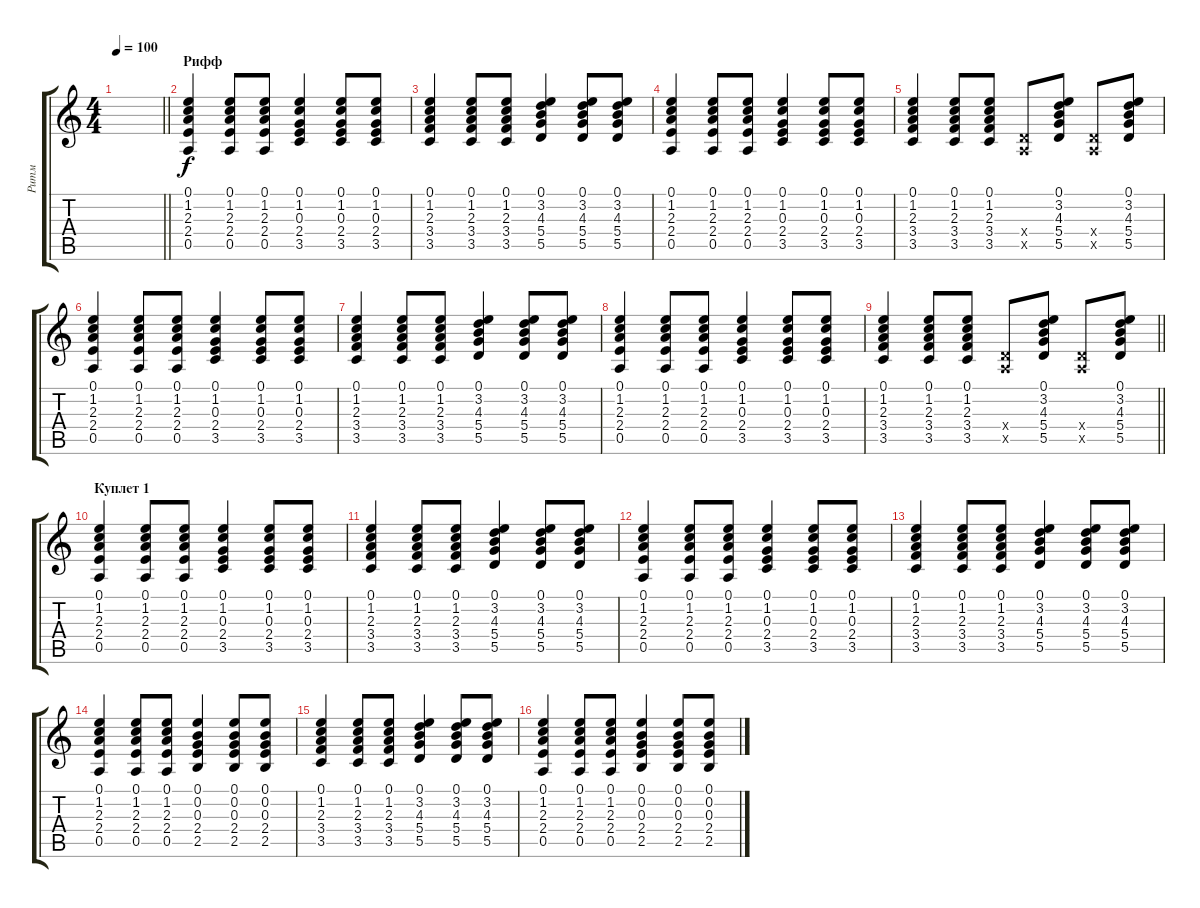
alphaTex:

\track ("Ритм" "Ритм") {instrument acousticguitarsteel}
\staff {score tabs}
\tuning (E4 B3 G3 D3 A2 E2) {hide}
\ts (4 4)
\tempo 100
\clef g2
\barLineRight lightlight
\ks c
|
\section ("" "Рифф")
(0.1 1.2 2.3 2.4 0.5).4 (0.1 1.2 2.3 2.4 0.5).8 (0.1 1.2 2.3 2.4 0.5).8 (0.1 1.2 0.3 2.4 3.5).4 (0.1 1.2 0.3 2.4 3.5).8 (0.1 1.2 0.3 2.4 3.5).8 |
(0.1 1.2 2.3 3.4 3.5).4 (0.1 1.2 2.3 3.4 3.5).8 (0.1 1.2 2.3 3.4 3.5).8 (0.1 3.2 4.3 5.4 5.5).4 (0.1 3.2 4.3 5.4 5.5).8 (0.1 3.2 4.3 5.4 5.5).8 |
(0.1 1.2 2.3 2.4 0.5).4 (0.1 1.2 2.3 2.4 0.5).8 (0.1 1.2 2.3 2.4 0.5).8 (0.1 1.2 0.3 2.4 3.5).4 (0.1 1.2 0.3 2.4 3.5).8 (0.1 1.2 0.3 2.4 3.5).8 |
(0.1 1.2 2.3 3.4 3.5).4 (0.1 1.2 2.3 3.4 3.5).8 (0.1 1.2 2.3 3.4 3.5).8 (0.4{x} 0.5{x}).8 (0.1 3.2 4.3 5.4 5.5).8 (0.4{x} 0.5{x}).8 (0.1 3.2 4.3 5.4 5.5).8 |
(0.1 1.2 2.3 2.4 0.5).4 (0.1 1.2 2.3 2.4 0.5).8 (0.1 1.2 2.3 2.4 0.5).8 (0.1 1.2 0.3 2.4 3.5).4 (0.1 1.2 0.3 2.4 3.5).8 (0.1 1.2 0.3 2.4 3.5).8 |
(0.1 1.2 2.3 3.4 3.5).4 (0.1 1.2 2.3 3.4 3.5).8 (0.1 1.2 2.3 3.4 3.5).8 (0.1 3.2 4.3 5.4 5.5).4 (0.1 3.2 4.3 5.4 5.5).8 (0.1 3.2 4.3 5.4 5.5).8 |
(0.1 1.2 2.3 2.4 0.5).4 (0.1 1.2 2.3 2.4 0.5).8 (0.1 1.2 2.3 2.4 0.5).8 (0.1 1.2 0.3 2.4 3.5).4 (0.1 1.2 0.3 2.4 3.5).8 (0.1 1.2 0.3 2.4 3.5).8 |
\barLineRight lightlight
(0.1 1.2 2.3 3.4 3.5).4 (0.1 1.2 2.3 3.4 3.5).8 (0.1 1.2 2.3 3.4 3.5).8 (0.4{x} 0.5{x}).8 (0.1 3.2 4.3 5.4 5.5).8 (0.4{x} 0.5{x}).8 (0.1 3.2 4.3 5.4 5.5).8 |
\section ("" "Куплет 1")
(0.1 1.2 2.3 2.4 0.5).4 (0.1 1.2 2.3 2.4 0.5).8 (0.1 1.2 2.3 2.4 0.5).8 (0.1 1.2 0.3 2.4 3.5).4 (0.1 1.2 0.3 2.4 3.5).8 (0.1 1.2 0.3 2.4 3.5).8 |
(0.1 1.2 2.3 3.4 3.5).4 (0.1 1.2 2.3 3.4 3.5).8 (0.1 1.2 2.3 3.4 3.5).8 (0.1 3.2 4.3 5.4 5.5).4 (0.1 3.2 4.3 5.4 5.5).8 (0.1 3.2 4.3 5.4 5.5).8 |
(0.1 1.2 2.3 2.4 0.5).4 (0.1 1.2 2.3 2.4 0.5).8 (0.1 1.2 2.3 2.4 0.5).8 (0.1 1.2 0.3 2.4 3.5).4 (0.1 1.2 0.3 2.4 3.5).8 (0.1 1.2 0.3 2.4 3.5).8 |
(0.1 1.2 2.3 3.4 3.5).4 (0.1 1.2 2.3 3.4 3.5).8 (0.1 1.2 2.3 3.4 3.5).8 (0.1 3.2 4.3 5.4 5.5).4 (0.1 3.2 4.3 5.4 5.5).8 (0.1 3.2 4.3 5.4 5.5).8 |
(0.1 1.2 2.3 2.4 0.5).4 (0.1 1.2 2.3 2.4 0.5).8 (0.1 1.2 2.3 2.4 0.5).8 (0.1 0.2 0.3 2.4 2.5).4 (0.1 0.2 0.3 2.4 2.5).8 (0.1 0.2 0.3 2.4 2.5).8 |
(0.1 1.2 2.3 3.4 3.5).4 (0.1 1.2 2.3 3.4 3.5).8 (0.1 1.2 2.3 3.4 3.5).8 (0.1 3.2 4.3 5.4 5.5).4 (0.1 3.2 4.3 5.4 5.5).8 (0.1 3.2 4.3 5.4 5.5).8 |
(0.1 1.2 2.3 2.4 0.5).4 (0.1 1.2 2.3 2.4 0.5).8 (0.1 1.2 2.3 2.4 0.5).8 (0.1 0.2 0.3 2.4 2.5).4 (0.1 0.2 0.3 2.4 2.5).8 (0.1 0.2 0.3 2.4 2.5).8
